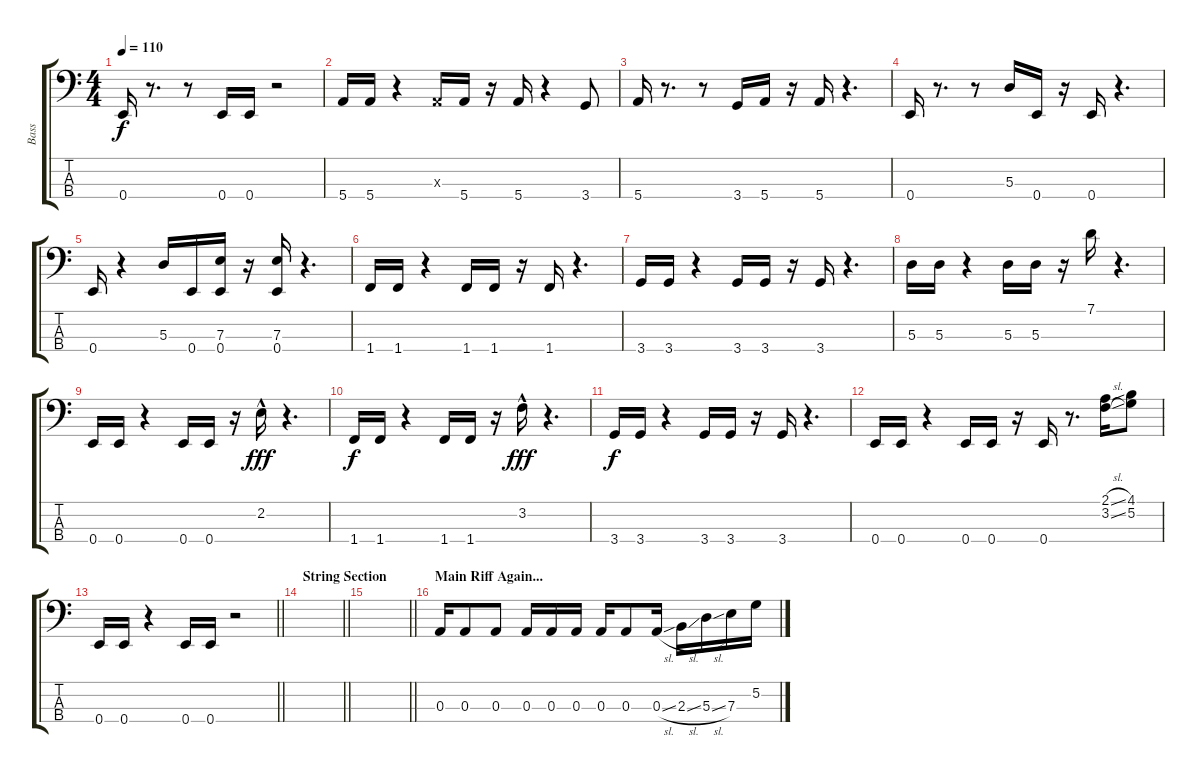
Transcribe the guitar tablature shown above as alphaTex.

\track ("Bass" "Bass") {instrument electricbassfinger}
\staff {score tabs}
\tuning (G2 D2 A1 E1) {hide}
\ts (4 4)
\tempo 110
\clef f4
\ks c
0.4.16{dy f} r.8{d} r.8 0.4.16 0.4.16 r.2 |
5.4.16 5.4.16 r.4 0.3{x}.16 5.4.16 r.16 5.4.16 r.4 3.4.8 |
5.4.16 r.8{d} r.8 3.4.16 5.4.16 r.16 5.4.16 r.4{d} |
0.4.16 r.8{d} r.8 5.3.16 0.4.16 r.16 0.4.16 r.4{d} |
0.4.16 r.4 5.3.16 0.4.16 (7.3 0.4).16 r.16 (7.3 0.4).16 r.4{d} |
1.4.16 1.4.16 r.4 1.4.16 1.4.16 r.16 1.4.16 r.4{d} |
3.4.16 3.4.16 r.4 3.4.16 3.4.16 r.16 3.4.16 r.4{d} |
5.3.16 5.3.16 r.4 5.3.16 5.3.16 r.16 7.1.16 r.4{d} |
0.4.16 0.4.16 r.4 0.4.16 0.4.16 r.16 2.2{hac}.16{dy fff} r.4{d} |
1.4.16{dy f} 1.4.16 r.4 1.4.16 1.4.16 r.16 3.2{hac}.16{dy fff} r.4{d} |
3.4.16{dy f} 3.4.16 r.4 3.4.16 3.4.16 r.16 3.4.16 r.4{d} |
0.4.16 0.4.16 r.4 0.4.16 0.4.16 r.16 0.4.16 r.8{d} (2.1{sl} 3.2{sl}).16 (4.1 5.2).8 |
\barLineRight lightlight
0.4.16 0.4.16 r.4 0.4.16 0.4.16 r.2 |
\section ("" "String Section")
\barLineRight lightlight
|
\section ("" "")
\barLineRight lightlight
|
\section ("" "Main Riff Again...")
0.3.16 0.3.8 0.3.8 0.3.16 0.3.16 0.3.16 0.3.16 0.3.8 0.3{sl}.16 2.3{sl}.16 5.3{sl}.16 7.3.16 5.2{sl}.16
